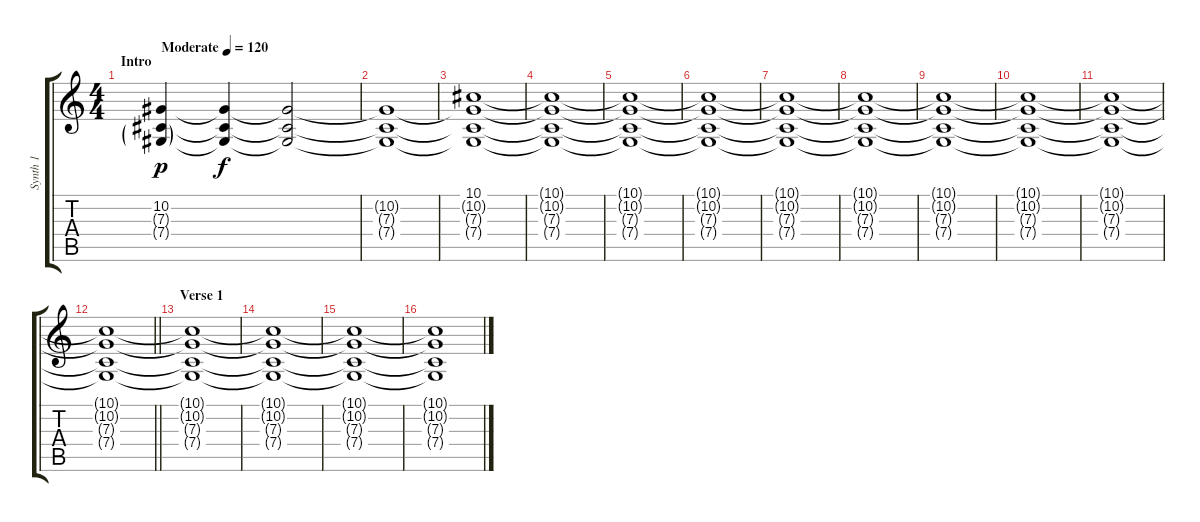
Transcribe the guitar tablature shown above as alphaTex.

\track ("Synth 1" "Synth 1") {instrument synthstrings1}
\staff {score tabs}
\tuning (Eb4 Bb3 Gb3 Db3 Ab2 Eb2) {hide}
\ts (4 4)
\section ("" "Intro")
\tempo (120 "Moderate")
\clef g2
\ks c
(10.2 7.3{g} 7.4{g}).4{dy p volume 0 instrument synthstrings1} (10.2{t} 7.3{t} 7.4{t}).4{dy f volume 6} (10.2{t} 7.3{t} 7.4{t}).2 |
(10.2{t} 7.3{t} 7.4{t}).1 |
(10.1 10.2{t} 7.3{t} 7.4{t}).1 |
(10.1{t} 10.2{t} 7.3{t} 7.4{t}).1 |
(10.1{t} 10.2{t} 7.3{t} 7.4{t}).1 |
(10.1{t} 10.2{t} 7.3{t} 7.4{t}).1 |
(10.1{t} 10.2{t} 7.3{t} 7.4{t}).1 |
(10.1{t} 10.2{t} 7.3{t} 7.4{t}).1 |
(10.1{t} 10.2{t} 7.3{t} 7.4{t}).1 |
(10.1{t} 10.2{t} 7.3{t} 7.4{t}).1 |
(10.1{t} 10.2{t} 7.3{t} 7.4{t}).1 |
\barLineRight lightlight
(10.1{t} 10.2{t} 7.3{t} 7.4{t}).1 |
\section ("" "Verse 1")
(10.1{t} 10.2{t} 7.3{t} 7.4{t}).1 |
(10.1{t} 10.2{t} 7.3{t} 7.4{t}).1 |
(10.1{t} 10.2{t} 7.3{t} 7.4{t}).1 |
(10.1{t} 10.2{t} 7.3{t} 7.4{t}).1
